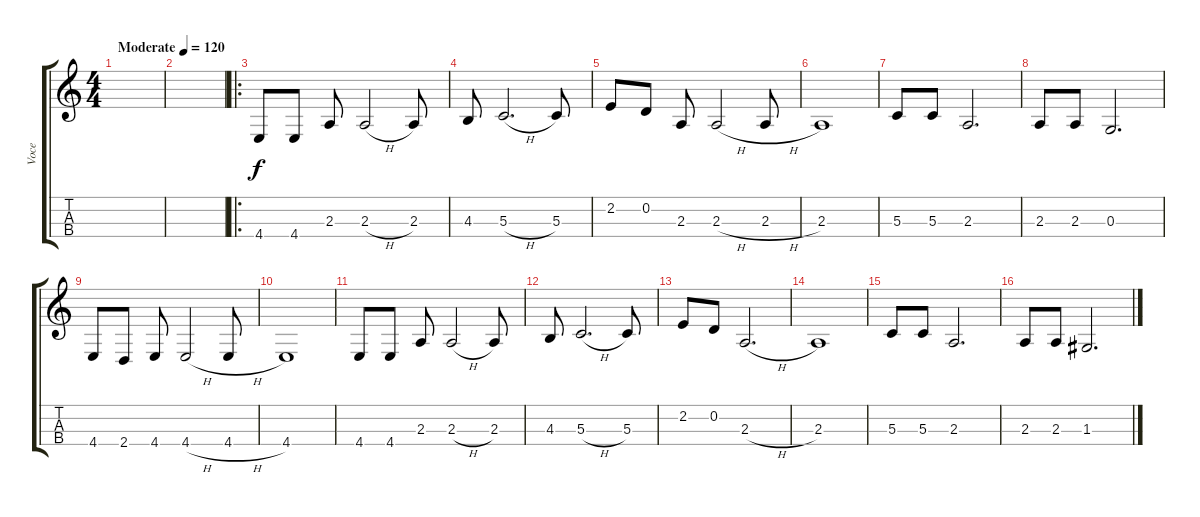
\track ("Voce" "Voce") {instrument viola}
\staff {score tabs}
\tuning (A4 D4 G3 C3) {hide}
\ts (4 4)
\tempo (120 "Moderate")
\clef g2
\ks c
|
|
\ro
4.4.8 4.4.8 2.3.8 2.3{h}.2 2.3.8 |
4.3.8 5.3{h}.2{d} 5.3.8 |
2.2.8 0.2.8 2.3.8 2.3{h}.2 2.3{h}.8 |
2.3.1 |
5.3.8 5.3.8 2.3.2{d} |
2.3.8 2.3.8 0.3.2{d} |
4.4.8 2.4.8 4.4.8 4.4{h}.2 4.4{h}.8 |
4.4.1 |
4.4.8 4.4.8 2.3.8 2.3{h}.2 2.3.8 |
4.3.8 5.3{h}.2{d} 5.3.8 |
2.2.8 0.2.8 2.3{h}.2{d} |
2.3.1 |
5.3.8 5.3.8 2.3.2{d} |
2.3.8 2.3.8 1.3{h}.2{d}
